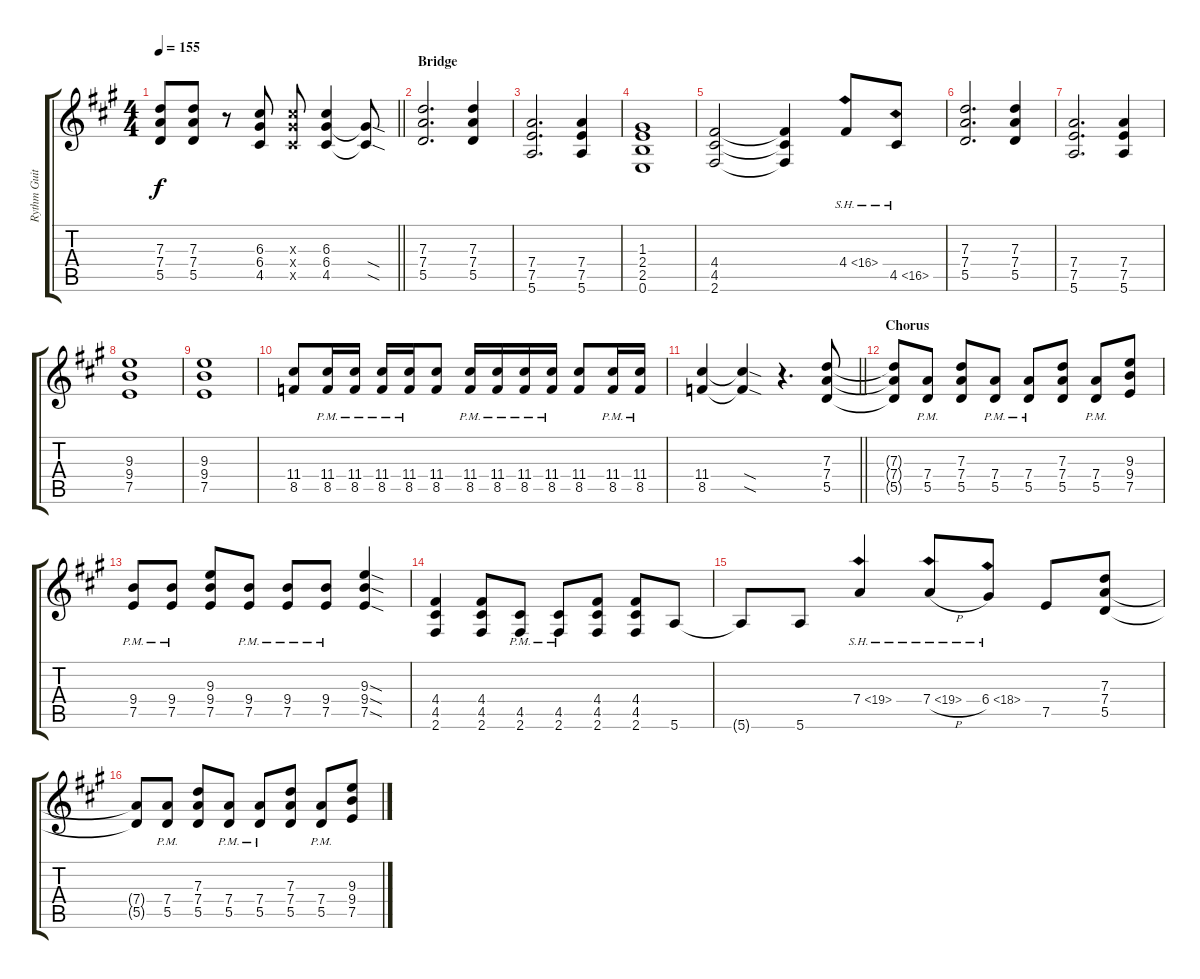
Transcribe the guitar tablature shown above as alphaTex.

\track ("Rythm Guitar" "Rythm Guit") {instrument overdrivenguitar}
\staff {score tabs}
\tuning (E4 B3 G3 D3 A2 E2) {hide}
\ts (4 4)
\tempo 155
\clef g2
\barLineRight lightlight
\ks a
(7.3{t} 7.4{t} 5.5{t}).8{dy f} (7.3 7.4 5.5).8 r.8 (6.3 6.4 4.5).8 (6.3{x} 6.4{x} 4.5{x}).8 (6.3 6.4 4.5).4 (6.4{sod t} 4.5{sod t}).8 |
\section ("" "Bridge")
(7.3 7.4 5.5).2{d} (7.3 7.4 5.5).4 |
(7.4 7.5 5.6).2{d} (7.4 7.5 5.6).4 |
(1.3 2.4 2.5 0.6).1 |
(4.4 4.5 2.6).2 (4.4{t} 4.5{t} 2.6{t}).4 4.4{sh 12}.8 4.5{sh 12}.8 |
(7.3 7.4 5.5).2{d} (7.3 7.4 5.5).4 |
(7.4 7.5 5.6).2{d} (7.4 7.5 5.6).4 |
(9.3 9.4 7.5).1 |
(9.3 9.4 7.5).1 |
(11.4 8.5).8 (11.4{pm} 8.5{pm}).16 (11.4{pm} 8.5{pm}).16 (11.4{pm} 8.5{pm}).16 (11.4{pm} 8.5{pm}).16 (11.4 8.5).8 (11.4{pm} 8.5{pm}).16 (11.4{pm} 8.5{pm}).16 (11.4{pm} 8.5{pm}).16 (11.4{pm} 8.5{pm}).16 (11.4 8.5).8 (11.4{pm} 8.5{pm}).16 (11.4{pm} 8.5{pm}).16 |
\barLineRight lightlight
(11.4 8.5).4 (11.4{sod t} 8.5{sod t}).4 r.4{d} (7.3 7.4 5.5).8 |
\section ("" "Chorus")
(7.3{t} 7.4{t} 5.5{t}).8 (7.4{pm} 5.5{pm}).8 (7.3 7.4 5.5).8 (7.4{pm} 5.5{pm}).8 (7.4{pm} 5.5{pm}).8 (7.3 7.4 5.5).8 (7.4{pm} 5.5{pm}).8 (9.3 9.4 7.5).8 |
(9.4{pm} 7.5{pm}).8 (9.4{pm} 7.5{pm}).8 (9.3 9.4 7.5).8 (9.4{pm} 7.5{pm}).8 (9.4{pm} 7.5{pm}).8 (9.4{pm} 7.5{pm}).8 (9.3{sod} 9.4{sod} 7.5{sod}).4 |
(4.4 4.5 2.6).4 (4.4 4.5 2.6).8 (4.5{pm} 2.6{pm}).8 (4.5{pm} 2.6{pm}).8 (4.4 4.5 2.6).8 (4.4 4.5 2.6).8 5.6.8 |
5.6{t}.8 5.6.8 7.4{sh 12}.4 7.4{sh 12 h}.8 6.4{sh 12}.8 7.5.8 (7.3 7.4 5.5).8 |
(7.4{t} 5.5{t}).8 (7.4{pm} 5.5{pm}).8 (7.3 7.4 5.5).8 (7.4{pm} 5.5{pm}).8 (7.4{pm} 5.5{pm}).8 (7.3 7.4 5.5).8 (7.4{pm} 5.5{pm}).8 (9.3 9.4 7.5).8
